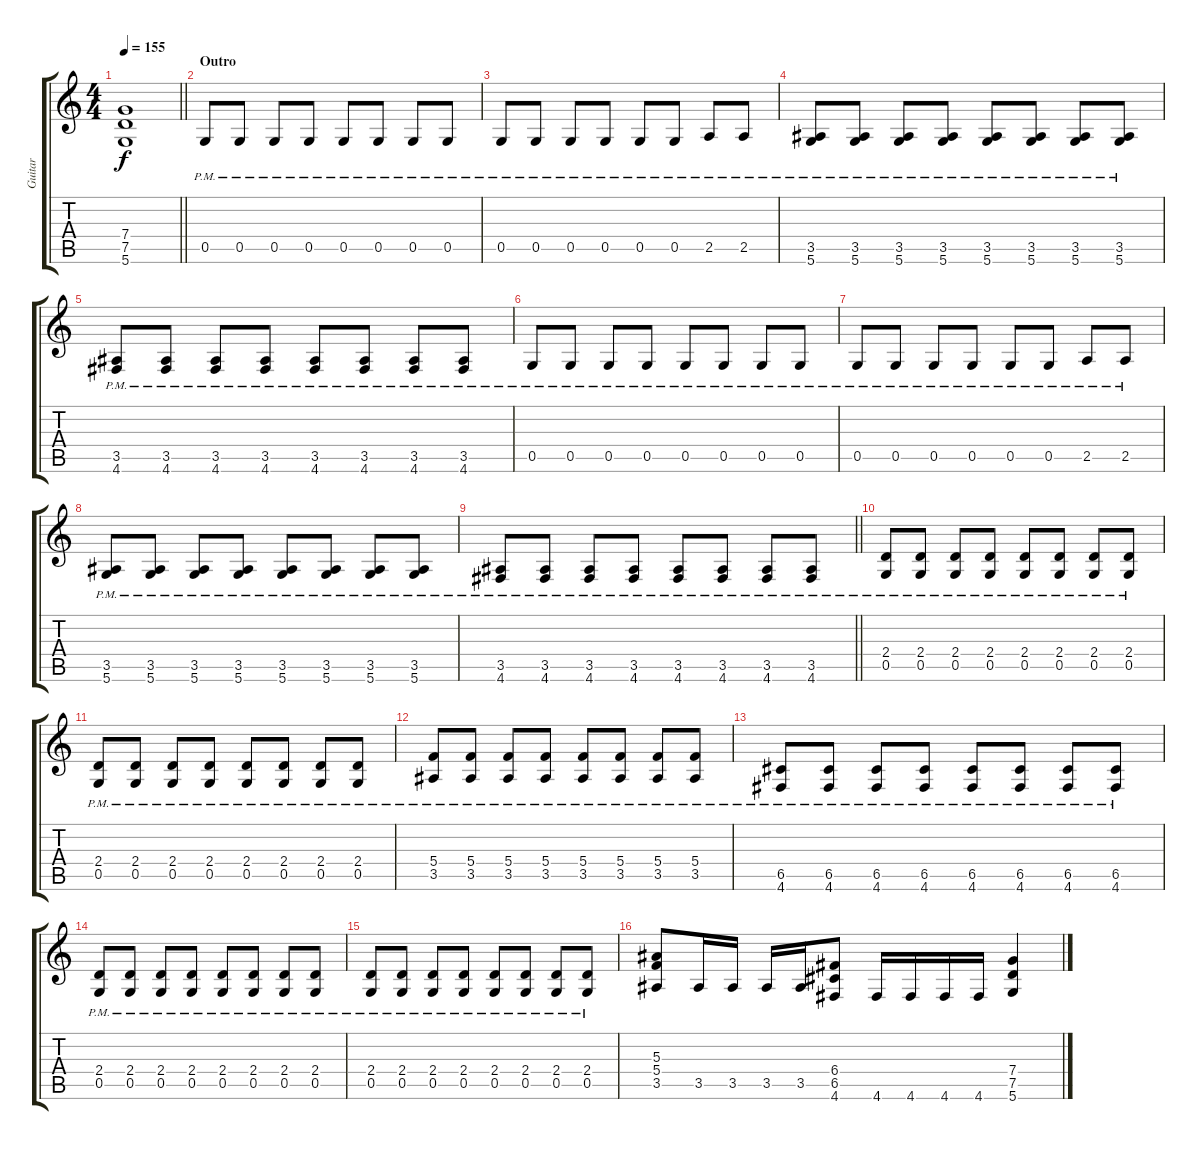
\track ("Guitar" "Guitar") {instrument distortionguitar}
\staff {score tabs}
\tuning (D4 A3 F3 C3 G2 D2) {hide}
\ts (4 4)
\tempo 155
\clef g2
\barLineRight lightlight
\ks c
(7.4{t} 7.5{t} 5.6{t}).1{dy f} |
\section ("" "Outro")
0.5{pm}.8{volume 13} 0.5{pm}.8 0.5{pm}.8 0.5{pm}.8 0.5{pm}.8 0.5{pm}.8 0.5{pm}.8 0.5{pm}.8 |
0.5{pm}.8 0.5{pm}.8 0.5{pm}.8 0.5{pm}.8 0.5{pm}.8 0.5{pm}.8 2.5{pm}.8 2.5{pm}.8 |
(3.5{pm} 5.6{pm}).8 (3.5{pm} 5.6{pm}).8 (3.5{pm} 5.6{pm}).8 (3.5{pm} 5.6{pm}).8 (3.5{pm} 5.6{pm}).8 (3.5{pm} 5.6{pm}).8 (3.5{pm} 5.6{pm}).8 (3.5{pm} 5.6{pm}).8 |
(3.5{pm} 4.6{pm}).8 (3.5{pm} 4.6{pm}).8 (3.5{pm} 4.6{pm}).8 (3.5{pm} 4.6{pm}).8 (3.5{pm} 4.6{pm}).8 (3.5{pm} 4.6{pm}).8 (3.5{pm} 4.6{pm}).8 (3.5{pm} 4.6{pm}).8 |
0.5{pm}.8 0.5{pm}.8 0.5{pm}.8 0.5{pm}.8 0.5{pm}.8 0.5{pm}.8 0.5{pm}.8 0.5{pm}.8 |
0.5{pm}.8 0.5{pm}.8 0.5{pm}.8 0.5{pm}.8 0.5{pm}.8 0.5{pm}.8 2.5{pm}.8 2.5{pm}.8 |
(3.5{pm} 5.6{pm}).8 (3.5{pm} 5.6{pm}).8 (3.5{pm} 5.6{pm}).8 (3.5{pm} 5.6{pm}).8 (3.5{pm} 5.6{pm}).8 (3.5{pm} 5.6{pm}).8 (3.5{pm} 5.6{pm}).8 (3.5{pm} 5.6{pm}).8 |
\barLineRight lightlight
(3.5{pm} 4.6{pm}).8 (3.5{pm} 4.6{pm}).8 (3.5{pm} 4.6{pm}).8 (3.5{pm} 4.6{pm}).8 (3.5{pm} 4.6{pm}).8 (3.5{pm} 4.6{pm}).8 (3.5{pm} 4.6{pm}).8 (3.5{pm} 4.6{pm}).8 |
(2.4{pm} 0.5{pm}).8 (2.4{pm} 0.5{pm}).8 (2.4{pm} 0.5{pm}).8 (2.4{pm} 0.5{pm}).8 (2.4{pm} 0.5{pm}).8 (2.4{pm} 0.5{pm}).8 (2.4{pm} 0.5{pm}).8 (2.4{pm} 0.5{pm}).8 |
(2.4{pm} 0.5{pm}).8 (2.4{pm} 0.5{pm}).8 (2.4{pm} 0.5{pm}).8 (2.4{pm} 0.5{pm}).8 (2.4{pm} 0.5{pm}).8 (2.4{pm} 0.5{pm}).8 (2.4{pm} 0.5{pm}).8 (2.4{pm} 0.5{pm}).8 |
(5.4{pm} 3.5{pm}).8 (5.4{pm} 3.5{pm}).8 (5.4{pm} 3.5{pm}).8 (5.4{pm} 3.5{pm}).8 (5.4{pm} 3.5{pm}).8 (5.4{pm} 3.5{pm}).8 (5.4{pm} 3.5{pm}).8 (5.4{pm} 3.5{pm}).8 |
(6.5{pm} 4.6{pm}).8 (6.5{pm} 4.6{pm}).8 (6.5{pm} 4.6{pm}).8 (6.5{pm} 4.6{pm}).8 (6.5{pm} 4.6{pm}).8 (6.5{pm} 4.6{pm}).8 (6.5{pm} 4.6{pm}).8 (6.5{pm} 4.6{pm}).8 |
(2.4{pm} 0.5{pm}).8 (2.4{pm} 0.5{pm}).8 (2.4{pm} 0.5{pm}).8 (2.4{pm} 0.5{pm}).8 (2.4{pm} 0.5{pm}).8 (2.4{pm} 0.5{pm}).8 (2.4{pm} 0.5{pm}).8 (2.4{pm} 0.5{pm}).8 |
(2.4{pm} 0.5{pm}).8 (2.4{pm} 0.5{pm}).8 (2.4{pm} 0.5{pm}).8 (2.4{pm} 0.5{pm}).8 (2.4{pm} 0.5{pm}).8 (2.4{pm} 0.5{pm}).8 (2.4{pm} 0.5{pm}).8 (2.4{pm} 0.5{pm}).8 |
(5.3 5.4 3.5).8 3.5.16 3.5.16 3.5.16 3.5.16 (6.4 6.5 4.6).8 4.6.16 4.6.16 4.6.16 4.6.16 (7.4 7.5 5.6).4
